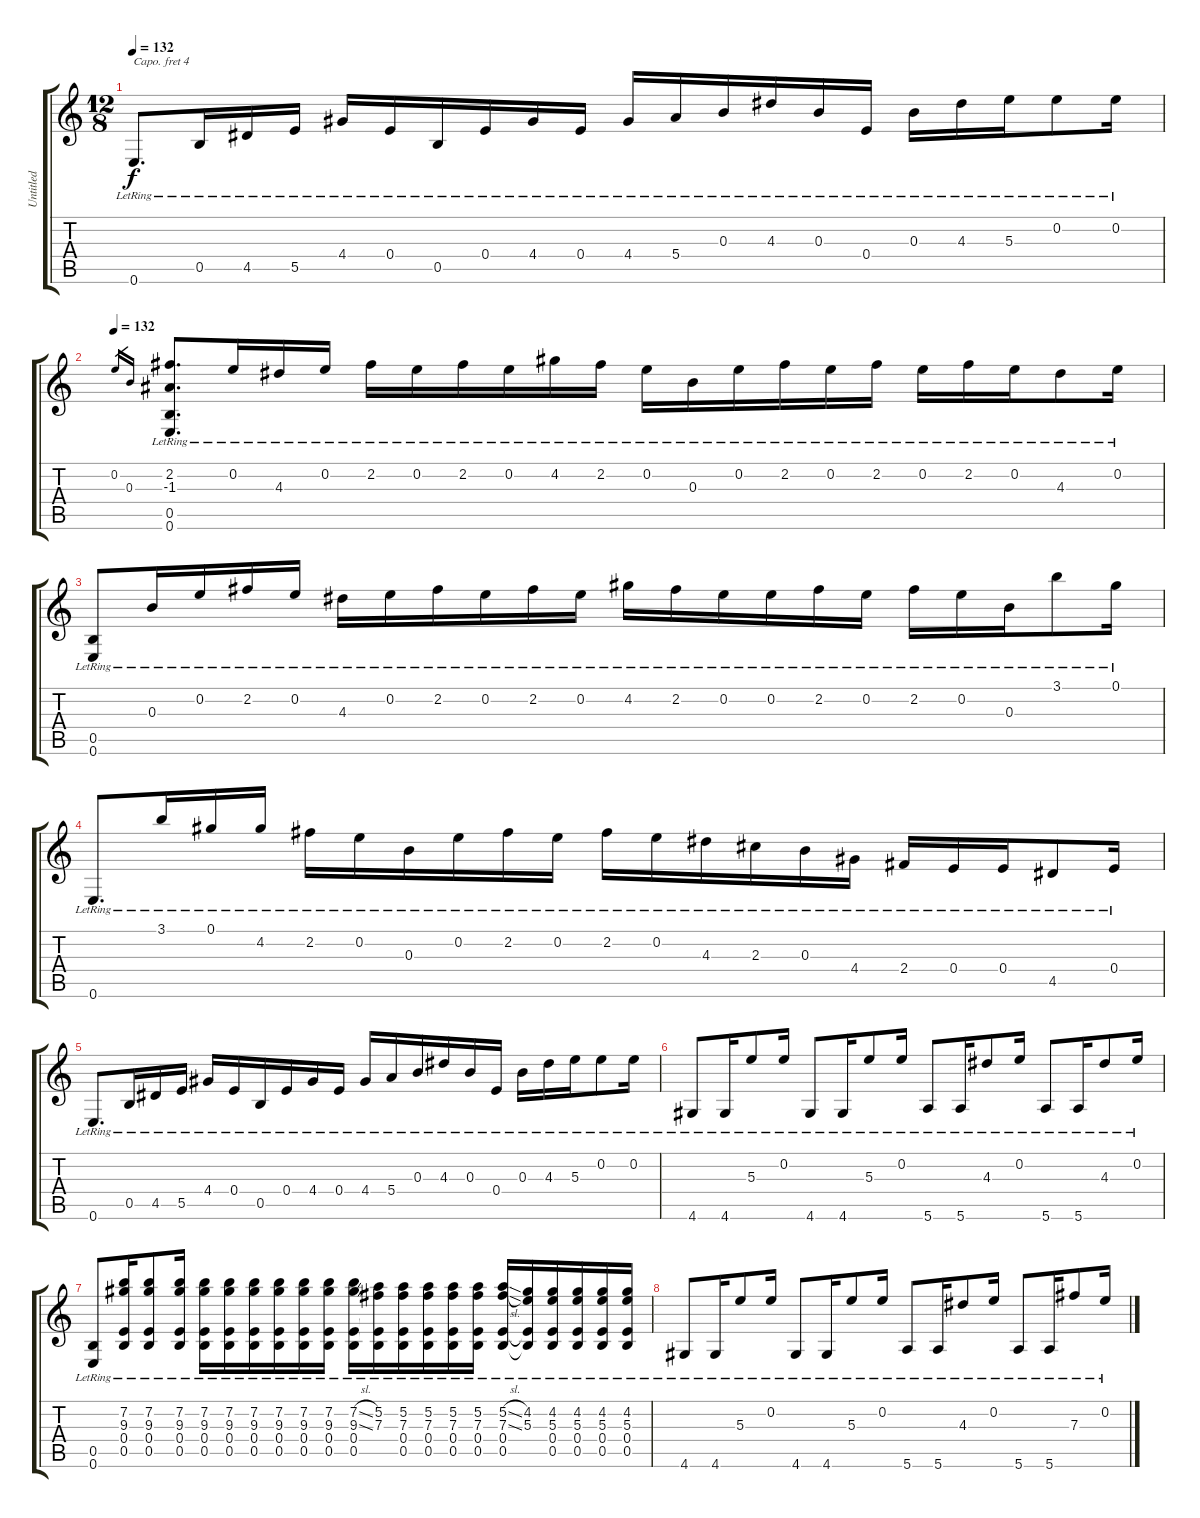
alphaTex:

\track ("Untitled" "Untitled") {instrument acousticguitarsteel}
\staff {score tabs}
\capo 4
\tuning (E4 C4 G3 C3 G2 C2) {hide}
\ts (12 8)
\tempo 132
\clef g2
\ks c
0.6{lr}.8{d dy f} 0.5{lr}.16 4.5{lr}.16 5.5{lr}.16 4.4{lr}.16 0.4{lr}.16 0.5{lr}.16 0.4{lr}.16 4.4{lr}.16 0.4{lr}.16 4.4{lr}.16 5.4{lr}.16 0.3{lr}.16 4.3{lr}.16 0.3{lr}.16 0.4{lr}.16 0.3{lr}.16 4.3{lr}.16 5.3{lr}.16 0.2{lr}.8 0.2{lr}.16 |
\tempo 132
0.2.16{gr} 0.3.16{gr} (2.2{lr} -1.3 0.5{lr} 0.6{lr}).8{d} 0.2{lr}.16 4.3{lr}.16 0.2{lr}.16 2.2{lr}.16 0.2{lr}.16 2.2{lr}.16 0.2{lr}.16 4.2{lr}.16 2.2{lr}.16 0.2{lr}.16 0.3{lr}.16 0.2{lr}.16 2.2{lr}.16 0.2{lr}.16 2.2{lr}.16 0.2{lr}.16 2.2{lr}.16 0.2{lr}.16 4.3{lr}.8 0.2{lr}.16 |
(0.5{lr} 0.6{lr}).8 0.3{lr}.16 0.2{lr}.16 2.2{lr}.16 0.2{lr}.16 4.3{lr}.16 0.2{lr}.16 2.2{lr}.16 0.2{lr}.16 2.2{lr}.16 0.2{lr}.16 4.2{lr}.16 2.2{lr}.16 0.2{lr}.16 0.2{lr}.16 2.2{lr}.16 0.2{lr}.16 2.2{lr}.16 0.2{lr}.16 0.3{lr}.16 3.1{lr}.8 0.1{lr}.16 |
0.6{lr}.8{d} 3.1{lr}.16 0.1{lr}.16 4.2{lr}.16 2.2{lr}.16 0.2{lr}.16 0.3{lr}.16 0.2{lr}.16 2.2{lr}.16 0.2{lr}.16 2.2{lr}.16 0.2{lr}.16 4.3{lr}.16 2.3{lr}.16 0.3{lr}.16 4.4{lr}.16 2.4{lr}.16 0.4{lr}.16 0.4{lr}.16 4.5{lr}.8 0.4{lr}.16 |
0.6{lr}.8{d} 0.5{lr}.16 4.5{lr}.16 5.5{lr}.16 4.4{lr}.16 0.4{lr}.16 0.5{lr}.16 0.4{lr}.16 4.4{lr}.16 0.4{lr}.16 4.4{lr}.16 5.4{lr}.16 0.3{lr}.16 4.3{lr}.16 0.3{lr}.16 0.4{lr}.16 0.3{lr}.16 4.3{lr}.16 5.3{lr}.16 0.2{lr}.8 0.2{lr}.16 |
4.6{lr}.8 4.6{lr}.16 5.3{lr}.8 0.2{lr}.16 4.6{lr}.8 4.6{lr}.16 5.3{lr}.8 0.2{lr}.16 5.6{lr}.8 5.6{lr}.16 4.3{lr}.8 0.2{lr}.16 5.6{lr}.8 5.6{lr}.16 4.3{lr}.8 0.2{lr}.16 |
(0.5{lr} 0.6{lr}).8 (7.2{lr} 9.3{lr} 0.4{lr} 0.5{lr}).16 (7.2{lr} 9.3{lr} 0.4{lr} 0.5{lr}).8 (7.2{lr} 9.3{lr} 0.4{lr} 0.5{lr}).16 (7.2{lr} 9.3{lr} 0.4{lr} 0.5{lr}).16 (7.2{lr} 9.3{lr} 0.4{lr} 0.5{lr}).16 (7.2{lr} 9.3{lr} 0.4{lr} 0.5{lr}).16 (7.2{lr} 9.3{lr} 0.4{lr} 0.5{lr}).16 (7.2{lr} 9.3{lr} 0.4{lr} 0.5{lr}).16 (7.2{lr} 9.3{lr} 0.4{lr} 0.5{lr}).16 (7.2{sl lr} 9.3{sl lr} 0.4{lr} 0.5{lr}).16 (5.2{lr} 7.3{lr} 0.4{t} 0.5{t}).16 (5.2{lr} 7.3{lr} 0.4{lr} 0.5{lr}).16 (5.2{lr} 7.3{lr} 0.4{lr} 0.5{lr}).16 (5.2{lr} 7.3{lr} 0.4{lr} 0.5{lr}).16 (5.2{lr} 7.3{lr} 0.4{lr} 0.5{lr}).16 (5.2{sl lr} 7.3{sl lr} 0.4{lr} 0.5{lr}).16 (4.2{lr} 5.3{lr} 0.4{t} 0.5{t}).16 (4.2{lr} 5.3{lr} 0.4{lr} 0.5{lr}).16 (4.2{lr} 5.3{lr} 0.4{lr} 0.5{lr}).16 (4.2{lr} 5.3{lr} 0.4{lr} 0.5{lr}).16 (4.2{lr} 5.3{lr} 0.4{lr} 0.5{lr}).16 |
4.6{lr}.8 4.6{lr}.16 5.3{lr}.8 0.2{lr}.16 4.6{lr}.8 4.6{lr}.16 5.3{lr}.8 0.2{lr}.16 5.6{lr}.8 5.6{lr}.16 4.3{lr}.8 0.2{lr}.16 5.6{lr}.8 5.6{lr}.16 7.3{lr}.8 0.2{lr}.16
